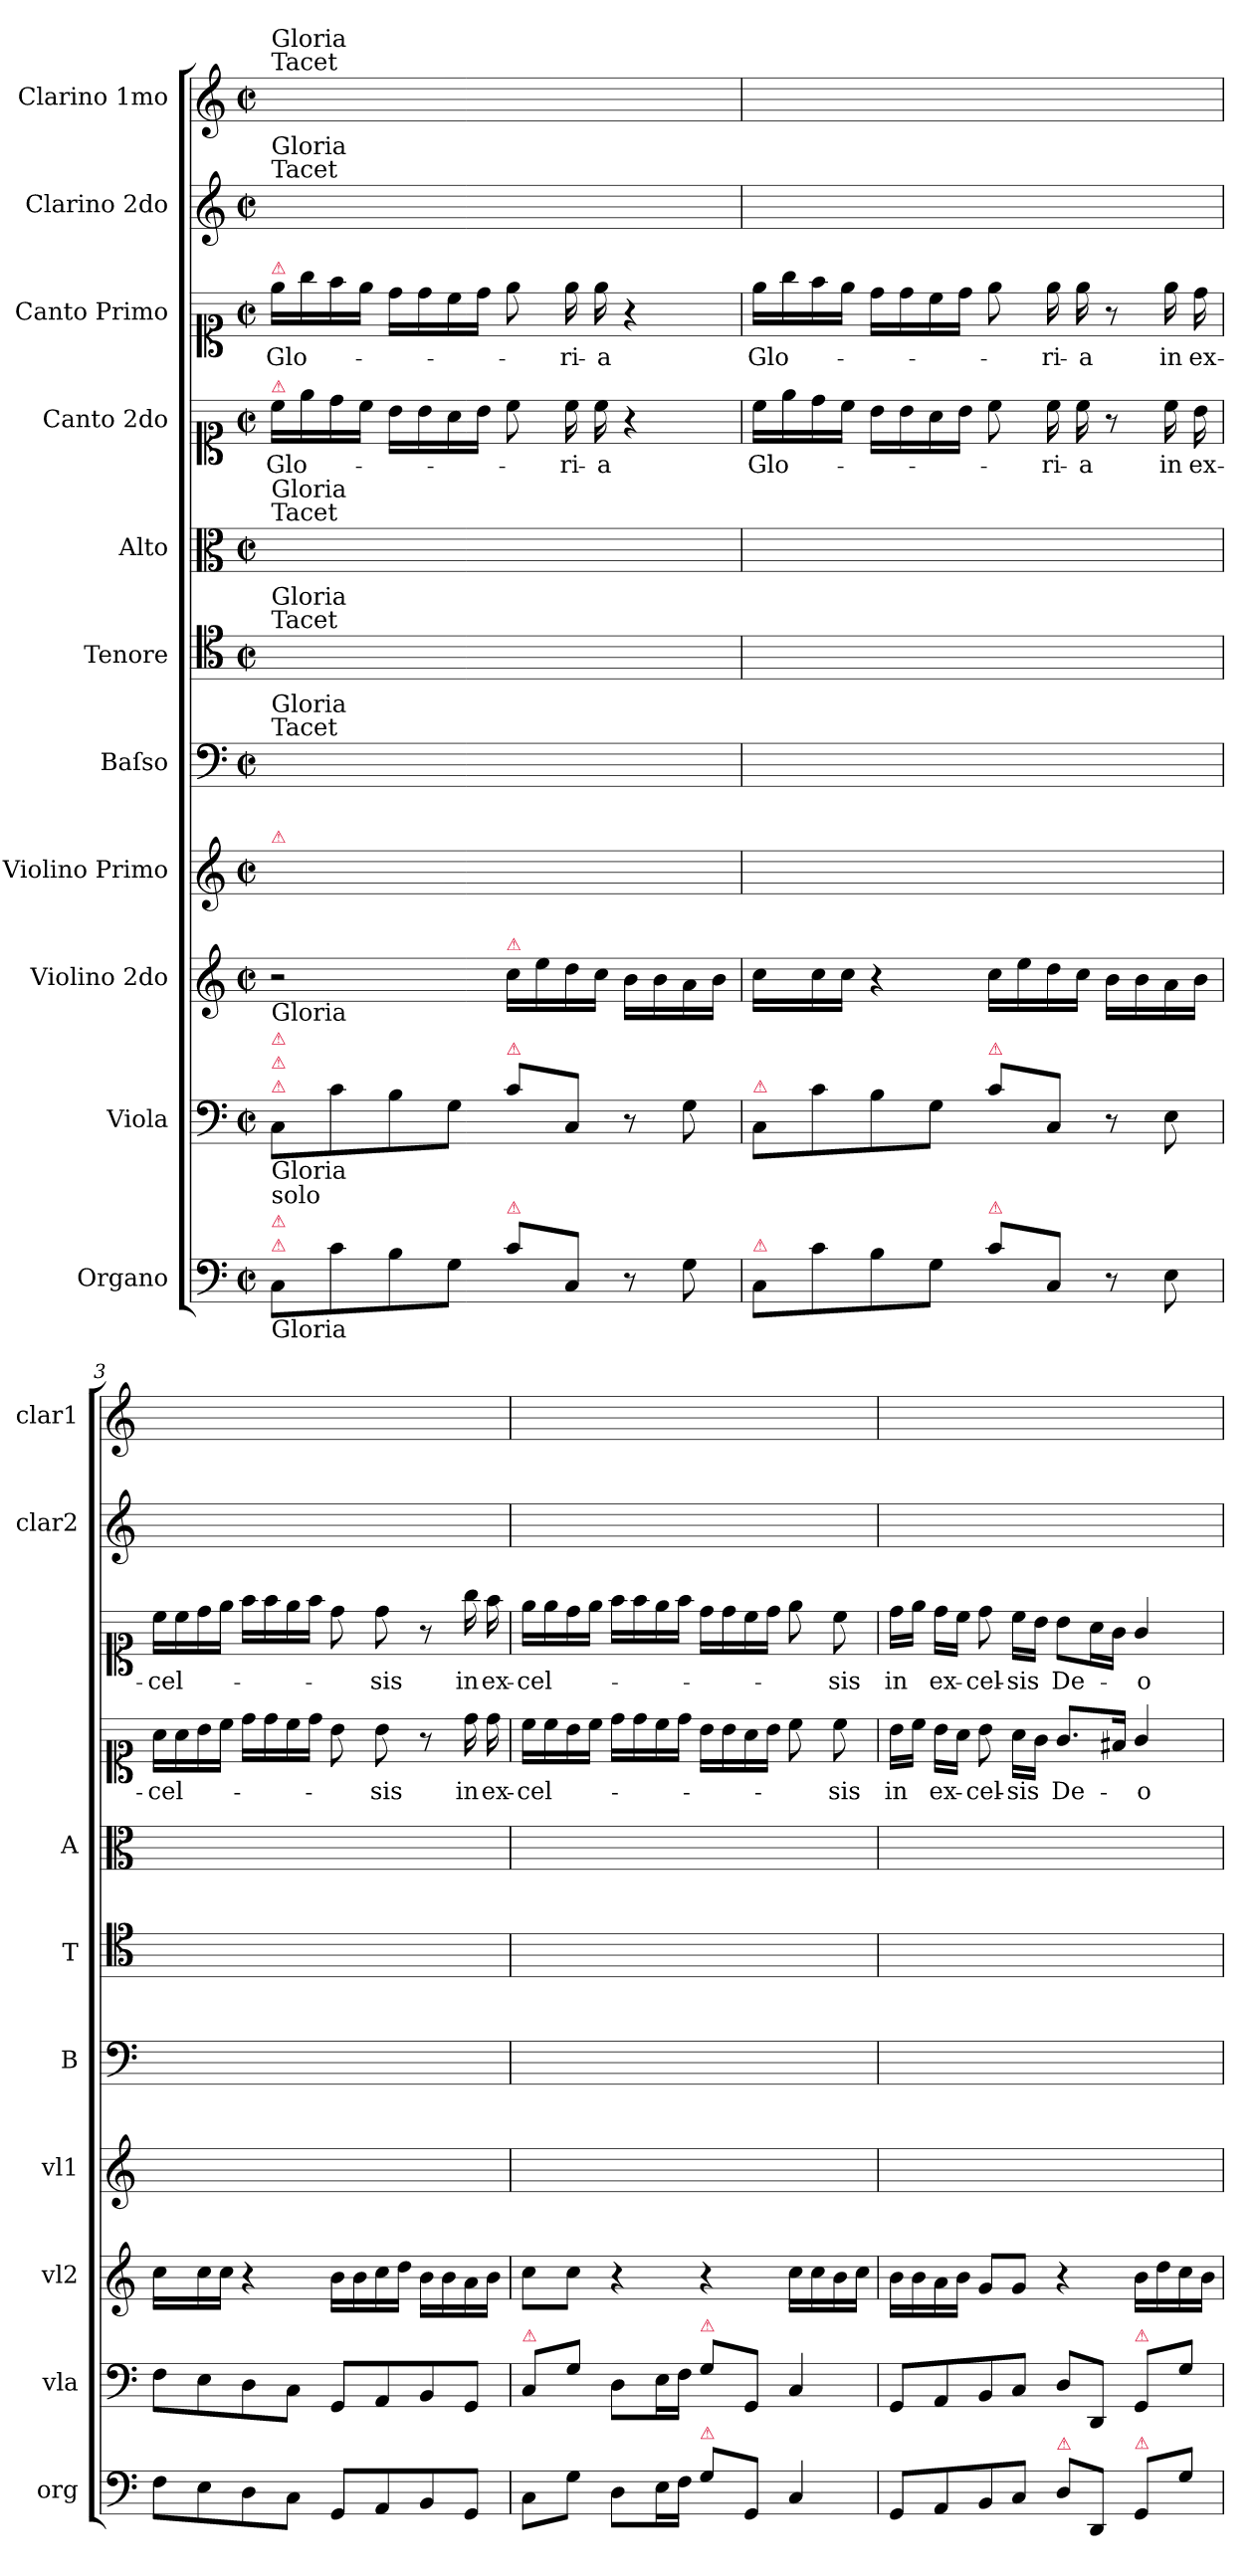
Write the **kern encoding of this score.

**kern	**kern	**kern	**kern	**kern	**kern	**kern	**kern	**text	**kern	**text	**kern	**kern
*part11	*part10	*part9	*part8	*part7	*part6	*part5	*part4	*part4	*part3	*part3	*part2	*part1
*staff11	*staff10	*staff9	*staff8	*staff7	*staff6	*staff5	*staff4	*staff4	*staff3	*staff3	*staff2	*staff1
*I"Organo	*I"Viola	*I"Violino 2do	*I"Violino Primo	*I"Baſso	*I"Tenore	*I"Alto	*I"Canto 2do	*	*I"Canto Primo	*	*I"Clarino 2do	*I"Clarino 1mo
*I'org	*I'vla	*I'vl2	*I'vl1	*I'B	*I'T	*I'A	*	*	*	*	*I'clar2	*I'clar1
*clefF4	*clefF4	*clefG2	*clefG2	*clefF4	*clefC4	*clefC3	*clefC1	*	*clefC1	*	*clefG2	*clefG2
*k[]	*k[]	*k[]	*k[]	*k[]	*k[]	*k[]	*k[]	*	*k[]	*	*k[]	*k[]
*C:	*C:	*C:	*C:	*C:	*C:	*C:	*C:	*	*C:	*	*C:	*C:
*M2/2	*M2/2	*M2/2	*M2/2	*M2/2	*M2/2	*M2/2	*M2/2	*	*M2/2	*	*M2/2	*M2/2
*met(c|)	*met(c|)	*met(c|)	*met(c|)	*met(c|)	*met(c|)	*met(c|)	*met(c|)	*	*met(c|)	*	*met(c|)	*met(c|)
=1	=1	=1	=1	=1	=1	=1	=1	=1	=1	=1	=1	=1
!	!	!	!	!	!	!	!	!	!	!	!	!LO:TX:a:t=Gloria\nTacet
!	!	!	!	!	!	!	!	!	!	!	!LO:TX:a:t=Gloria\nTacet	!
!	!	!	!	!	!	!	!	!	!LO:TX:a:color=crimson:t=⚠	!	!	!
!	!	!	!	!	!	!	!LO:TX:a:color=crimson:t=⚠	!	!	!	!	!
!	!	!	!	!	!	!LO:TX:a:t=Gloria\nTacet	!	!	!	!	!	!
!	!	!	!	!	!LO:TX:a:t=Gloria\nTacet	!	!	!	!	!	!	!
!	!	!	!	!LO:TX:a:t=Gloria\nTacet	!	!	!	!	!	!	!	!
!	!	!	!LO:TX:a:color=crimson:t=⚠	!	!	!	!	!	!	!	!	!
!	!	!LO:TX:b:t=Gloria	!	!	!	!	!	!	!	!	!	!
!	!LO:TX:a:color=crimson:t=⚠	!	!	!	!	!	!	!	!	!	!	!
!	!LO:TX:a:color=crimson:t=⚠	!	!	!	!	!	!	!	!	!	!	!
!	!LO:TX:a:color=crimson:t=⚠	!	!	!	!	!	!	!	!	!	!	!
!	!LO:TX:b:t=Gloria	!	!	!	!	!	!	!	!	!	!	!
!LO:TX:a:color=crimson:t=⚠	!	!	!	!	!	!	!	!	!	!	!	!
!LO:TX:a:color=crimson:t=⚠	!	!	!	!	!	!	!	!	!	!	!	!
!LO:TX:a:t=solo	!	!	!	!	!	!	!	!	!	!	!	!
!LO:TX:b:t=Gloria	!	!	!	!	!	!	!	!	!	!	!	!
8C/L	8C/L	2r	1ryy	1ryy	1ryy	1ryy	16cc\LL	Glo-	16ee\LL	Glo-	1ryy	1ryy
.	.	.	.	.	.	.	16ee\	.	16gg\	.	.	.
8c\	8c\	.	.	.	.	.	16dd\	.	16ff\	.	.	.
.	.	.	.	.	.	.	16cc\JJ	.	16ee\JJ	.	.	.
8B\	8B\	.	.	.	.	.	16b\LL	.	16dd\LL	.	.	.
.	.	.	.	.	.	.	16b\	.	16dd\	.	.	.
8G\J	8G\J	.	.	.	.	.	16a\	.	16cc\	.	.	.
.	.	.	.	.	.	.	16b\JJ	.	16dd\JJ	.	.	.
!	!	!LO:TX:a:color=crimson:t=⚠	!	!	!	!	!	!	!	!	!	!
!	!LO:TX:a:color=crimson:t=⚠	!	!	!	!	!	!	!	!	!	!	!
!LO:TX:a:color=crimson:t=⚠	!	!	!	!	!	!	!	!	!	!	!	!
8c\L	8c\L	16cc\LL	.	.	.	.	8cc\	.	8ee\	.	.	.
.	.	16ee\	.	.	.	.	.	.	.	.	.	.
8C/J	8C/J	16dd\	.	.	.	.	16cc\	-ri-	16ee\	-ri-	.	.
.	.	16cc\JJ	.	.	.	.	16cc\	-a	16ee\	-a	.	.
8r	8r	16b\LL	.	.	.	.	4r	.	4r	.	.	.
.	.	16b\	.	.	.	.	.	.	.	.	.	.
8G\	8G\	16a\	.	.	.	.	.	.	.	.	.	.
.	.	16b\JJ	.	.	.	.	.	.	.	.	.	.
=2	=2	=2	=2	=2	=2	=2	=2	=2	=2	=2	=2	=2
!	!LO:TX:a:color=crimson:t=⚠	!	!	!	!	!	!	!	!	!	!	!
!LO:TX:a:color=crimson:t=⚠	!	!	!	!	!	!	!	!	!	!	!	!
!	!	!LO:N:vis=16	!	!	!	!	!	!	!	!	!	!
8C/L	8C/L	8cc\LL	1ryy	1ryy	1ryy	1ryy	16cc\LL	Glo-	16ee\LL	Glo-	1ryy	1ryy
.	.	.	.	.	.	.	16ee\	.	16gg\	.	.	.
8c\	8c\	16cc\	.	.	.	.	16dd\	.	16ff\	.	.	.
.	.	16cc\JJ	.	.	.	.	16cc\JJ	.	16ee\JJ	.	.	.
8B\	8B\	4r	.	.	.	.	16b\LL	.	16dd\LL	.	.	.
.	.	.	.	.	.	.	16b\	.	16dd\	.	.	.
8G\J	8G\J	.	.	.	.	.	16a\	.	16cc\	.	.	.
.	.	.	.	.	.	.	16b\JJ	.	16dd\JJ	.	.	.
!	!LO:TX:a:color=crimson:t=⚠	!	!	!	!	!	!	!	!	!	!	!
!LO:TX:a:color=crimson:t=⚠	!	!	!	!	!	!	!	!	!	!	!	!
8c\L	8c\L	16cc\LL	.	.	.	.	8cc\	.	8ee\	.	.	.
.	.	16ee\	.	.	.	.	.	.	.	.	.	.
8C/J	8C/J	16dd\	.	.	.	.	16cc\	-ri-	16ee\	-ri-	.	.
.	.	16cc\JJ	.	.	.	.	16cc\	-a	16ee\	-a	.	.
8r	8r	16b\LL	.	.	.	.	8r	.	8r	.	.	.
.	.	16b\	.	.	.	.	.	.	.	.	.	.
8E\	8E\	16a\	.	.	.	.	16cc\	in	16ee\	in	.	.
.	.	16b\JJ	.	.	.	.	16b\	ex-	16dd\	ex-	.	.
=3	=3	=3	=3	=3	=3	=3	=3	=3	=3	=3	=3	=3
!	!	!LO:N:vis=16	!	!	!	!	!	!	!	!	!	!
8F\L	8F\L	8cc\LL	1ryy	1ryy	1ryy	1ryy	16a\LL	-cel-	16cc\LL	-cel-	1ryy	1ryy
.	.	.	.	.	.	.	16a\	.	16cc\	.	.	.
8E\	8E\	16cc\	.	.	.	.	16b\	.	16dd\	.	.	.
.	.	16cc\JJ	.	.	.	.	16cc\JJ	.	16ee\JJ	.	.	.
8D\	8D\	4r	.	.	.	.	16dd\LL	.	16ff\LL	.	.	.
.	.	.	.	.	.	.	16dd\	.	16ff\	.	.	.
8C\J	8C\J	.	.	.	.	.	16cc\	.	16ee\	.	.	.
.	.	.	.	.	.	.	16dd\JJ	.	16ff\JJ	.	.	.
8GG/L	8GG/L	16b\LL	.	.	.	.	8b\	.	8dd\	.	.	.
.	.	16b\	.	.	.	.	.	.	.	.	.	.
8AA/	8AA/	16cc\	.	.	.	.	8b\	-sis	8dd\	-sis	.	.
.	.	16dd\JJ	.	.	.	.	.	.	.	.	.	.
8BB/	8BB/	16b\LL	.	.	.	.	8r	.	8r	.	.	.
.	.	16b\	.	.	.	.	.	.	.	.	.	.
8GG/J	8GG/J	16a\	.	.	.	.	16dd\	in	16gg\	in	.	.
.	.	16b\JJ	.	.	.	.	16dd\	ex-	16ff\	ex-	.	.
=4	=4	=4	=4	=4	=4	=4	=4	=4	=4	=4	=4	=4
!	!LO:TX:a:color=crimson:t=⚠	!	!	!	!	!	!	!	!	!	!	!
8C\L	8C/L	8cc\L	1ryy	1ryy	1ryy	1ryy	16cc\LL	-cel-	16ee\LL	-cel-	1ryy	1ryy
.	.	.	.	.	.	.	16cc\	.	16ee\	.	.	.
8G\J	8G\J	8cc\J	.	.	.	.	16b\	.	16dd\	.	.	.
.	.	.	.	.	.	.	16cc\JJ	.	16ee\JJ	.	.	.
8D\L	8D\L	4r	.	.	.	.	16dd\LL	.	16ff\LL	.	.	.
.	.	.	.	.	.	.	16dd\	.	16ff\	.	.	.
16E\L	16E\L	.	.	.	.	.	16cc\	.	16ee\	.	.	.
16F\JJ	16F\JJ	.	.	.	.	.	16dd\JJ	.	16ff\JJ	.	.	.
!	!LO:TX:a:color=crimson:t=⚠	!	!	!	!	!	!	!	!	!	!	!
!LO:TX:a:color=crimson:t=⚠	!	!	!	!	!	!	!	!	!	!	!	!
8G\L	8G\L	4r	.	.	.	.	16b\LL	.	16dd\LL	.	.	.
.	.	.	.	.	.	.	16b\	.	16dd\	.	.	.
8GG/J	8GG/J	.	.	.	.	.	16a\	.	16cc\	.	.	.
.	.	.	.	.	.	.	16b\JJ	.	16dd\JJ	.	.	.
4C/	4C/	16cc\LL	.	.	.	.	8cc\	.	8ee\	.	.	.
.	.	16cc\	.	.	.	.	.	.	.	.	.	.
.	.	16b\	.	.	.	.	8cc\	-sis	8cc\	-sis	.	.
.	.	16cc\JJ	.	.	.	.	.	.	.	.	.	.
=5	=5	=5	=5	=5	=5	=5	=5	=5	=5	=5	=5	=5
8GG/L	8GG/L	16b\LL	1ryy	1ryy	1ryy	1ryy	16b\LL	in	16dd\LL	in	1ryy	1ryy
.	.	16b\	.	.	.	.	16cc\JJ	.	16ee\JJ	.	.	.
8AA/	8AA/	16a\	.	.	.	.	16b\LL	ex-	16dd\LL	ex-	.	.
.	.	16b\JJ	.	.	.	.	16a\JJ	.	16cc\JJ	.	.	.
8BB/	8BB/	8g/L	.	.	.	.	8b\	-cel-	8dd\	-cel-	.	.
8C/J	8C/J	8g/J	.	.	.	.	16a\LL	-sis	16cc\LL	-sis	.	.
.	.	.	.	.	.	.	16g\JJ	.	16b\JJ	.	.	.
!LO:TX:a:color=crimson:t=⚠	!	!	!	!	!	!	!	!	!	!	!	!
8D\L	8D/L	4r	.	.	.	.	8.g/L	De-	8b\L	De-	.	.
8DD/J	8DD/J	.	.	.	.	.	.	.	16a\L	.	.	.
.	.	.	.	.	.	.	16f#X/Jk	.	16g\JJ	.	.	.
!	!LO:TX:a:color=crimson:t=⚠	!	!	!	!	!	!	!	!	!	!	!
!LO:TX:a:color=crimson:t=⚠	!	!	!	!	!	!	!	!	!	!	!	!
8GG/L	8GG/L	16b\LL	.	.	.	.	4g/	-o	4g/	-o	.	.
.	.	16dd\	.	.	.	.	.	.	.	.	.	.
8G\J	8G\J	16cc\	.	.	.	.	.	.	.	.	.	.
.	.	16b\JJ	.	.	.	.	.	.	.	.	.	.
=	=	=	=	=	=	=	=	=	=	=	=	=
*-	*-	*-	*-	*-	*-	*-	*-	*-	*-	*-	*-	*-
